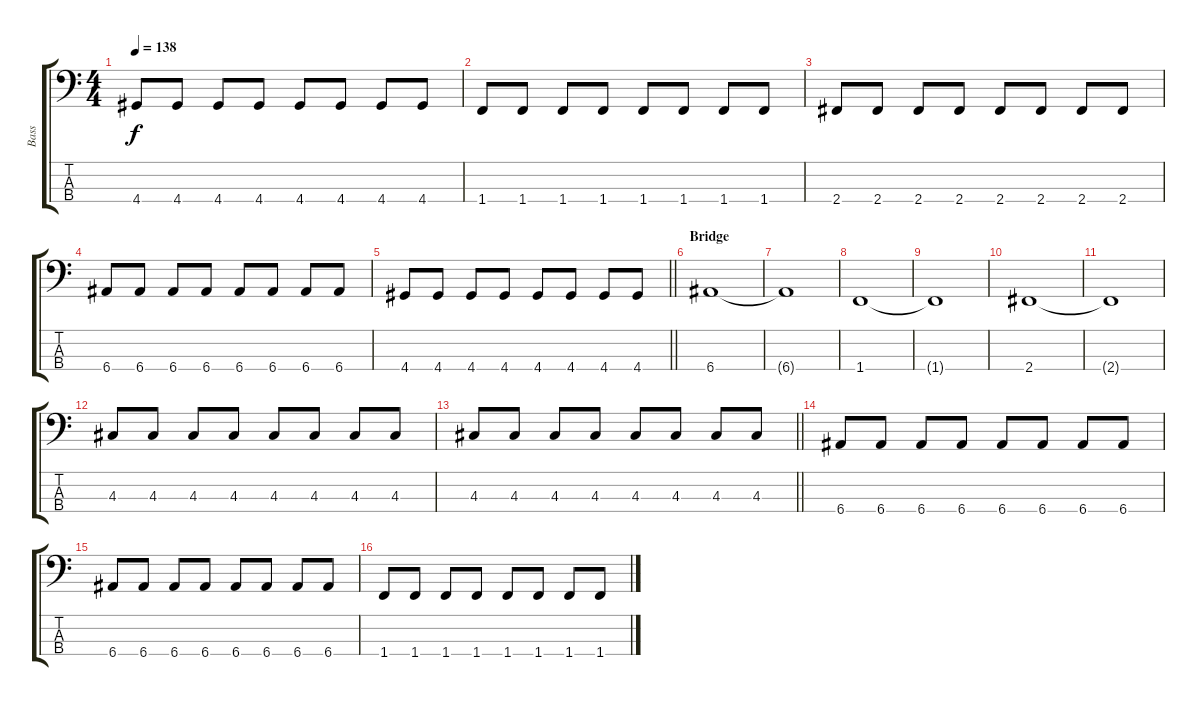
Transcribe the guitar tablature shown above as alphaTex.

\track ("Bass" "Bass") {mute instrument electricbassfinger}
\staff {score tabs}
\tuning (G2 D2 A1 E1) {hide}
\ts (4 4)
\tempo 138
\clef f4
\ks c
4.4.8{dy f} 4.4.8 4.4.8 4.4.8 4.4.8 4.4.8 4.4.8 4.4.8 |
1.4.8 1.4.8 1.4.8 1.4.8 1.4.8 1.4.8 1.4.8 1.4.8 |
2.4.8 2.4.8 2.4.8 2.4.8 2.4.8 2.4.8 2.4.8 2.4.8 |
6.4.8 6.4.8 6.4.8 6.4.8 6.4.8 6.4.8 6.4.8 6.4.8 |
\barLineRight lightlight
4.4.8 4.4.8 4.4.8 4.4.8 4.4.8 4.4.8 4.4.8 4.4.8 |
\section ("" "Bridge")
6.4.1 |
6.4{t}.1 |
1.4.1 |
1.4{t}.1 |
2.4.1 |
2.4{t}.1 |
4.3.8 4.3.8 4.3.8 4.3.8 4.3.8 4.3.8 4.3.8 4.3.8 |
\barLineRight lightlight
4.3.8 4.3.8 4.3.8 4.3.8 4.3.8 4.3.8 4.3.8 4.3.8 |
6.4.8 6.4.8 6.4.8 6.4.8 6.4.8 6.4.8 6.4.8 6.4.8 |
6.4.8 6.4.8 6.4.8 6.4.8 6.4.8 6.4.8 6.4.8 6.4.8 |
1.4.8 1.4.8 1.4.8 1.4.8 1.4.8 1.4.8 1.4.8 1.4.8
